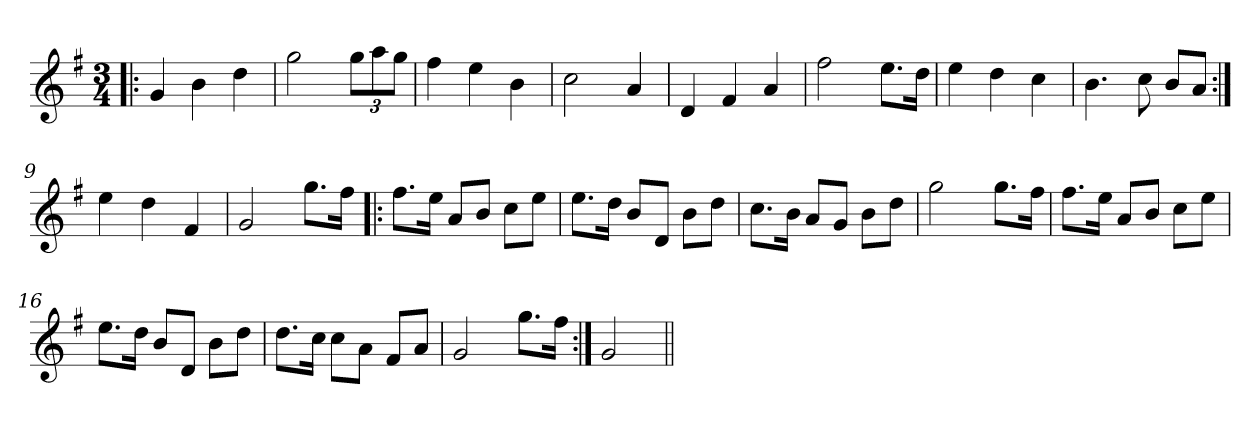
**kern
*part1
*staff1
*clefG2
*k[f#]
*G:
*M3/4
=1!|:
4g/
4b\
4dd\
=2
2gg\
*Xbrackettup
12gg\L
12aa\
12gg\J
=3
4ff#\
4ee\
4b\
=4
2cc\
4a/
=5
4d/
4f#/
4a/
=6
2ff#\
8.ee\L
16dd\Jk
=7
4ee\
4dd\
4cc\
=8
4.b\
8cc\
8b/L
8a/J
=9:|!
4ee\
4dd\
4f#/
=10
2g/
8.gg\L
16ff#\Jk
!!LO:LB:g=z
=11!|:
8.ff#\L
16ee\Jk
8a/L
8b/J
8cc\L
8ee\J
=12
8.ee\L
16dd\Jk
8b/L
8d/J
8b\L
8dd\J
=13
8.cc\L
16b\Jk
8a/L
8g/J
8b\L
8dd\J
=14
2gg\
8.gg\L
16ff#\Jk
=15
8.ff#\L
16ee\Jk
8a/L
8b/J
8cc\L
8ee\J
=16
8.ee\L
16dd\Jk
8b/L
8d/J
8b\L
8dd\J
=17
8.dd\L
16cc\Jk
8cc\L
8a\J
8f#/L
8a/J
!!LO:LB:g=z
=18
2g/
8.gg\L
16ff#\Jk
=19:|!
2g/
=||
*-
